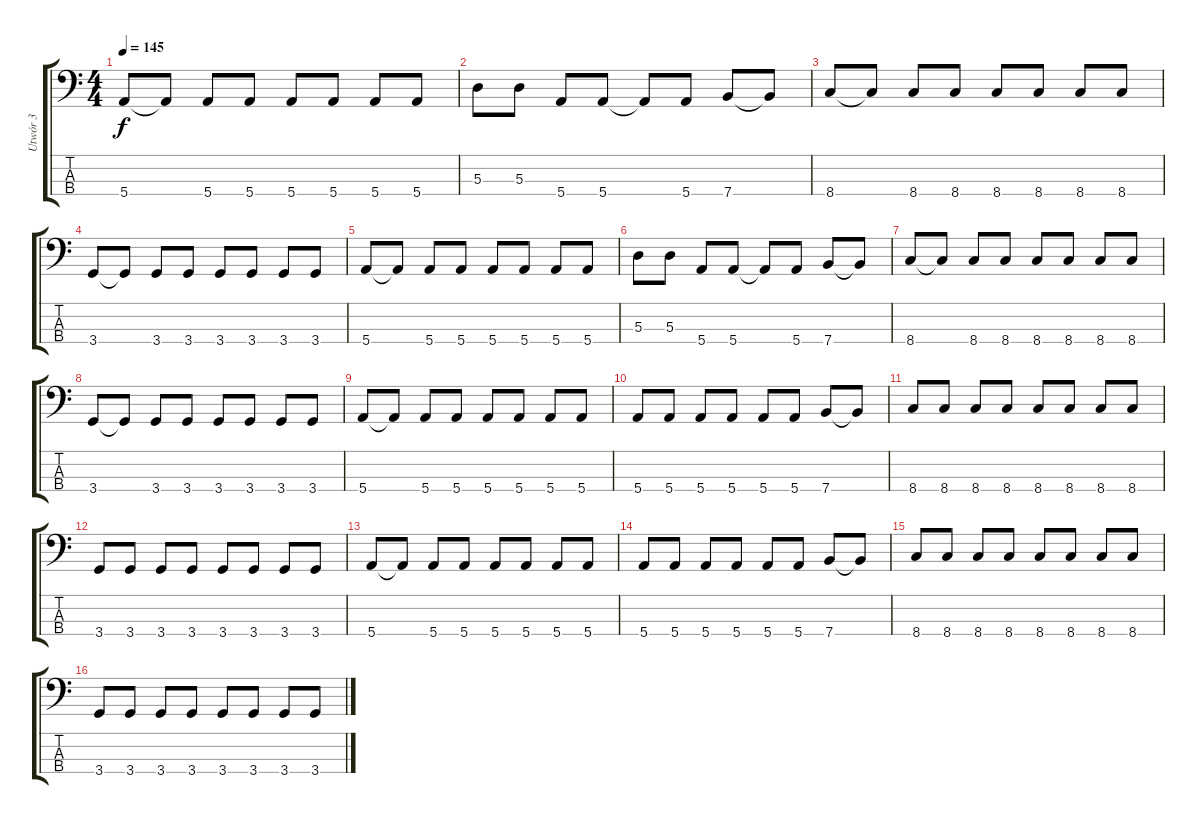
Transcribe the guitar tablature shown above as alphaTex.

\track ("Utwór 3" "Utwór 3") {instrument electricbassfinger}
\staff {score tabs}
\tuning (G2 D2 A1 E1) {hide}
\ts (4 4)
\tempo 145
\clef f4
\ks c
5.4.8{dy f} 5.4{t}.8 5.4.8 5.4.8 5.4.8 5.4.8 5.4.8 5.4.8 |
5.3.8 5.3.8 5.4.8 5.4.8 5.4{t}.8 5.4.8 7.4.8 7.4{t}.8 |
8.4.8 8.4{t}.8 8.4.8 8.4.8 8.4.8 8.4.8 8.4.8 8.4.8 |
3.4.8 3.4{t}.8 3.4.8 3.4.8 3.4.8 3.4.8 3.4.8 3.4.8 |
5.4.8 5.4{t}.8 5.4.8 5.4.8 5.4.8 5.4.8 5.4.8 5.4.8 |
5.3.8 5.3.8 5.4.8 5.4.8 5.4{t}.8 5.4.8 7.4.8 7.4{t}.8 |
8.4.8 8.4{t}.8 8.4.8 8.4.8 8.4.8 8.4.8 8.4.8 8.4.8 |
3.4.8 3.4{t}.8 3.4.8 3.4.8 3.4.8 3.4.8 3.4.8 3.4.8 |
5.4.8 5.4{t}.8 5.4.8 5.4.8 5.4.8 5.4.8 5.4.8 5.4.8 |
5.4.8 5.4.8 5.4.8 5.4.8 5.4.8 5.4.8 7.4.8 7.4{t}.8 |
8.4.8 8.4.8 8.4.8 8.4.8 8.4.8 8.4.8 8.4.8 8.4.8 |
3.4.8 3.4.8 3.4.8 3.4.8 3.4.8 3.4.8 3.4.8 3.4.8 |
5.4.8 5.4{t}.8 5.4.8 5.4.8 5.4.8 5.4.8 5.4.8 5.4.8 |
5.4.8 5.4.8 5.4.8 5.4.8 5.4.8 5.4.8 7.4.8 7.4{t}.8 |
8.4.8 8.4.8 8.4.8 8.4.8 8.4.8 8.4.8 8.4.8 8.4.8 |
3.4.8 3.4.8 3.4.8 3.4.8 3.4.8 3.4.8 3.4.8 3.4.8
